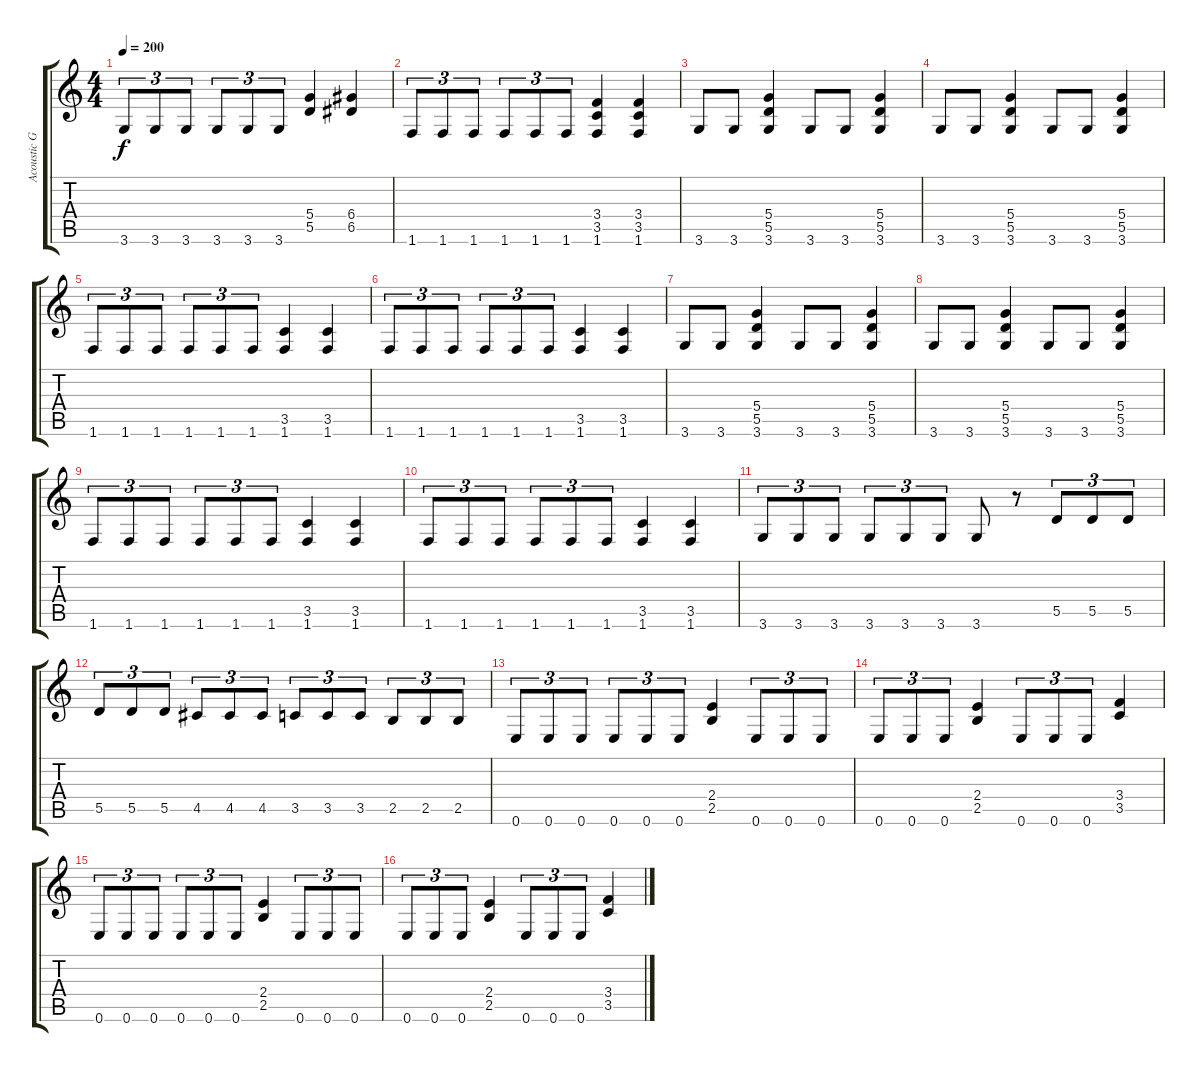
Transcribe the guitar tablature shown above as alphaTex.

\track ("Acoustic Guitar (Guitar 1)" "Acoustic G") {instrument electricguitarclean}
\staff {score tabs}
\tuning (E4 B3 G3 D3 A2 E2) {hide}
\ts (4 4)
\tempo 200
\clef g2
\ks c
3.6.8{tu (3 2) dy f} 3.6.8{tu (3 2)} 3.6.8{tu (3 2)} 3.6.8{tu (3 2)} 3.6.8{tu (3 2)} 3.6.8{tu (3 2)} (5.4 5.5).4 (6.4 6.5).4 |
1.6.8{tu (3 2)} 1.6.8{tu (3 2)} 1.6.8{tu (3 2)} 1.6.8{tu (3 2)} 1.6.8{tu (3 2)} 1.6.8{tu (3 2)} (3.4 3.5 1.6).4 (3.4 3.5 1.6).4 |
3.6.8 3.6.8 (5.4 5.5 3.6).4 3.6.8 3.6.8 (5.4 5.5 3.6).4 |
3.6.8 3.6.8 (5.4 5.5 3.6).4 3.6.8 3.6.8 (5.4 5.5 3.6).4 |
1.6.8{tu (3 2)} 1.6.8{tu (3 2)} 1.6.8{tu (3 2)} 1.6.8{tu (3 2)} 1.6.8{tu (3 2)} 1.6.8{tu (3 2)} (3.5 1.6).4 (3.5 1.6).4 |
1.6.8{tu (3 2)} 1.6.8{tu (3 2)} 1.6.8{tu (3 2)} 1.6.8{tu (3 2)} 1.6.8{tu (3 2)} 1.6.8{tu (3 2)} (3.5 1.6).4 (3.5 1.6).4 |
3.6.8 3.6.8 (5.4 5.5 3.6).4 3.6.8 3.6.8 (5.4 5.5 3.6).4 |
3.6.8 3.6.8 (5.4 5.5 3.6).4 3.6.8 3.6.8 (5.4 5.5 3.6).4 |
1.6.8{tu (3 2)} 1.6.8{tu (3 2)} 1.6.8{tu (3 2)} 1.6.8{tu (3 2)} 1.6.8{tu (3 2)} 1.6.8{tu (3 2)} (3.5 1.6).4 (3.5 1.6).4 |
1.6.8{tu (3 2)} 1.6.8{tu (3 2)} 1.6.8{tu (3 2)} 1.6.8{tu (3 2)} 1.6.8{tu (3 2)} 1.6.8{tu (3 2)} (3.5 1.6).4 (3.5 1.6).4 |
3.6.8{tu (3 2)} 3.6.8{tu (3 2)} 3.6.8{tu (3 2)} 3.6.8{tu (3 2)} 3.6.8{tu (3 2)} 3.6.8{tu (3 2)} 3.6.8 r.8 5.5.8{tu (3 2)} 5.5.8{tu (3 2)} 5.5.8{tu (3 2)} |
5.5.8{tu (3 2)} 5.5.8{tu (3 2)} 5.5.8{tu (3 2)} 4.5.8{tu (3 2)} 4.5.8{tu (3 2)} 4.5.8{tu (3 2)} 3.5.8{tu (3 2)} 3.5.8{tu (3 2)} 3.5.8{tu (3 2)} 2.5.8{tu (3 2)} 2.5.8{tu (3 2)} 2.5.8{tu (3 2)} |
0.6.8{tu (3 2)} 0.6.8{tu (3 2)} 0.6.8{tu (3 2)} 0.6.8{tu (3 2)} 0.6.8{tu (3 2)} 0.6.8{tu (3 2)} (2.4 2.5).4 0.6.8{tu (3 2)} 0.6.8{tu (3 2)} 0.6.8{tu (3 2)} |
0.6.8{tu (3 2)} 0.6.8{tu (3 2)} 0.6.8{tu (3 2)} (2.4 2.5).4 0.6.8{tu (3 2)} 0.6.8{tu (3 2)} 0.6.8{tu (3 2)} (3.4 3.5).4 |
0.6.8{tu (3 2)} 0.6.8{tu (3 2)} 0.6.8{tu (3 2)} 0.6.8{tu (3 2)} 0.6.8{tu (3 2)} 0.6.8{tu (3 2)} (2.4 2.5).4 0.6.8{tu (3 2)} 0.6.8{tu (3 2)} 0.6.8{tu (3 2)} |
0.6.8{tu (3 2)} 0.6.8{tu (3 2)} 0.6.8{tu (3 2)} (2.4 2.5).4 0.6.8{tu (3 2)} 0.6.8{tu (3 2)} 0.6.8{tu (3 2)} (3.4 3.5).4
